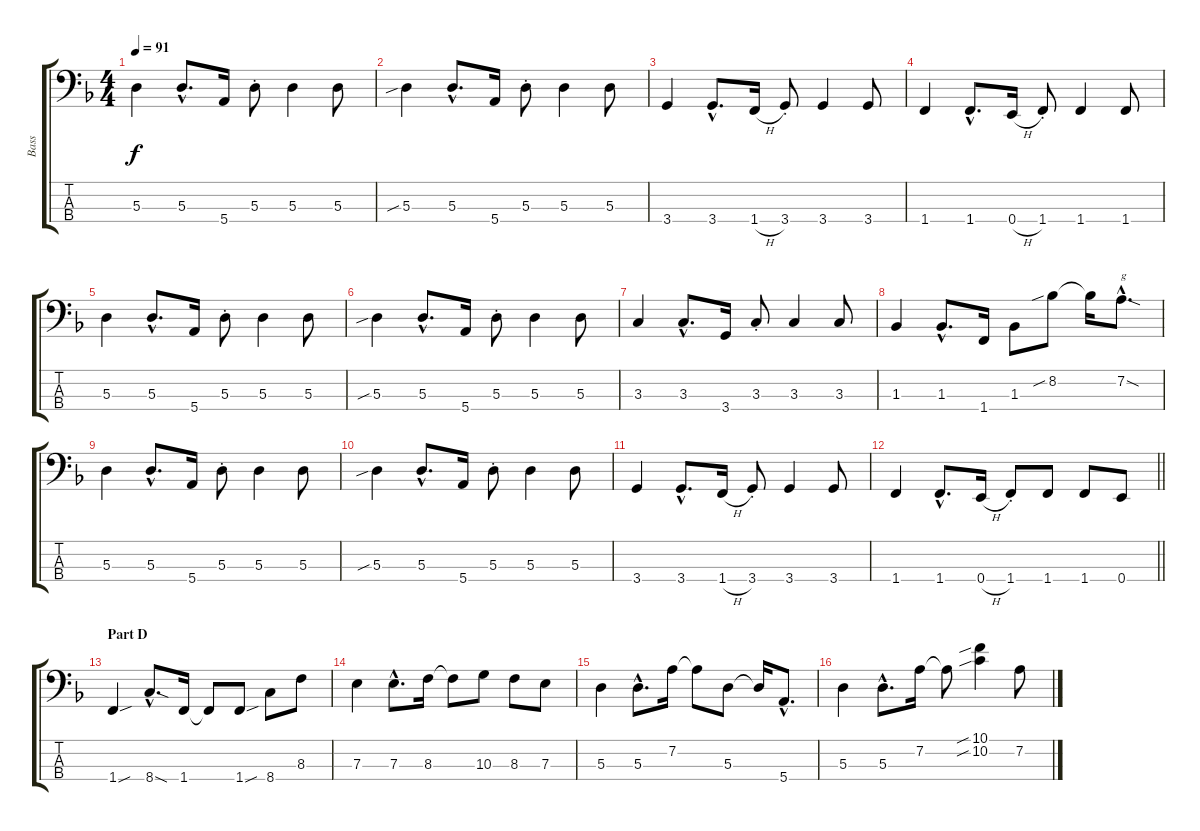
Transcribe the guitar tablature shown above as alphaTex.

\track ("Bass" "Bass") {instrument electricbasspick}
\staff {score tabs}
\tuning (G2 D2 A1 E1) {hide}
\ts (4 4)
\tempo 91
\clef f4
\ks f
5.3.4{dy f} 5.3{hac}.8{d} 5.4.16 5.3{st}.8 5.3.4 5.3.8 |
5.3{sib}.4 5.3{hac}.8{d} 5.4.16 5.3{st}.8 5.3.4 5.3.8 |
3.4.4 3.4{hac}.8{d} 1.4{h}.16 3.4{st}.8 3.4.4 3.4.8 |
1.4.4 1.4{hac}.8{d} 0.4{h}.16 1.4{st}.8 1.4.4 1.4.8 |
5.3.4 5.3{hac}.8{d} 5.4.16 5.3{st}.8 5.3.4 5.3.8 |
5.3{sib}.4 5.3{hac}.8{d} 5.4.16 5.3{st}.8 5.3.4 5.3.8 |
3.3.4 3.3{hac}.8{d} 3.4.16 3.3{st}.8 3.3.4 3.3.8 |
1.3.4 1.3{hac}.8{d} 1.4.16 1.3.8 8.2{sib}.8 8.2{t}.16 7.2{sod hac}.8{d txt "g"} |
5.3.4 5.3{hac}.8{d} 5.4.16 5.3{st}.8 5.3.4 5.3.8 |
5.3{sib}.4 5.3{hac}.8{d} 5.4.16 5.3{st}.8 5.3.4 5.3.8 |
3.4.4 3.4{hac}.8{d} 1.4{h}.16 3.4{st}.8 3.4.4 3.4.8 |
\barLineRight lightlight
1.4.4 1.4{hac}.8{d} 0.4{h}.16 1.4{st}.8 1.4.8 1.4.8 0.4.8 |
\section ("" "Part D")
1.4{sou}.4 8.4{sod hac}.8{d} 1.4.16 1.4{t}.8 1.4{sou}.8 8.4.8 8.3.8 |
7.3.4 7.3{hac}.8{d} 8.3.16 8.3{t}.8 10.3.8 8.3.8 7.3.8 |
5.3.4 5.3{hac}.8{d} 7.2.16 7.2{t}.8 5.3.8 5.3{t}.16 5.4{hac}.8{d} |
5.3.4 5.3{hac}.8{d} 7.2.16 7.2{t}.8 (10.1{sib} 10.2{sib}).4 7.2.8
